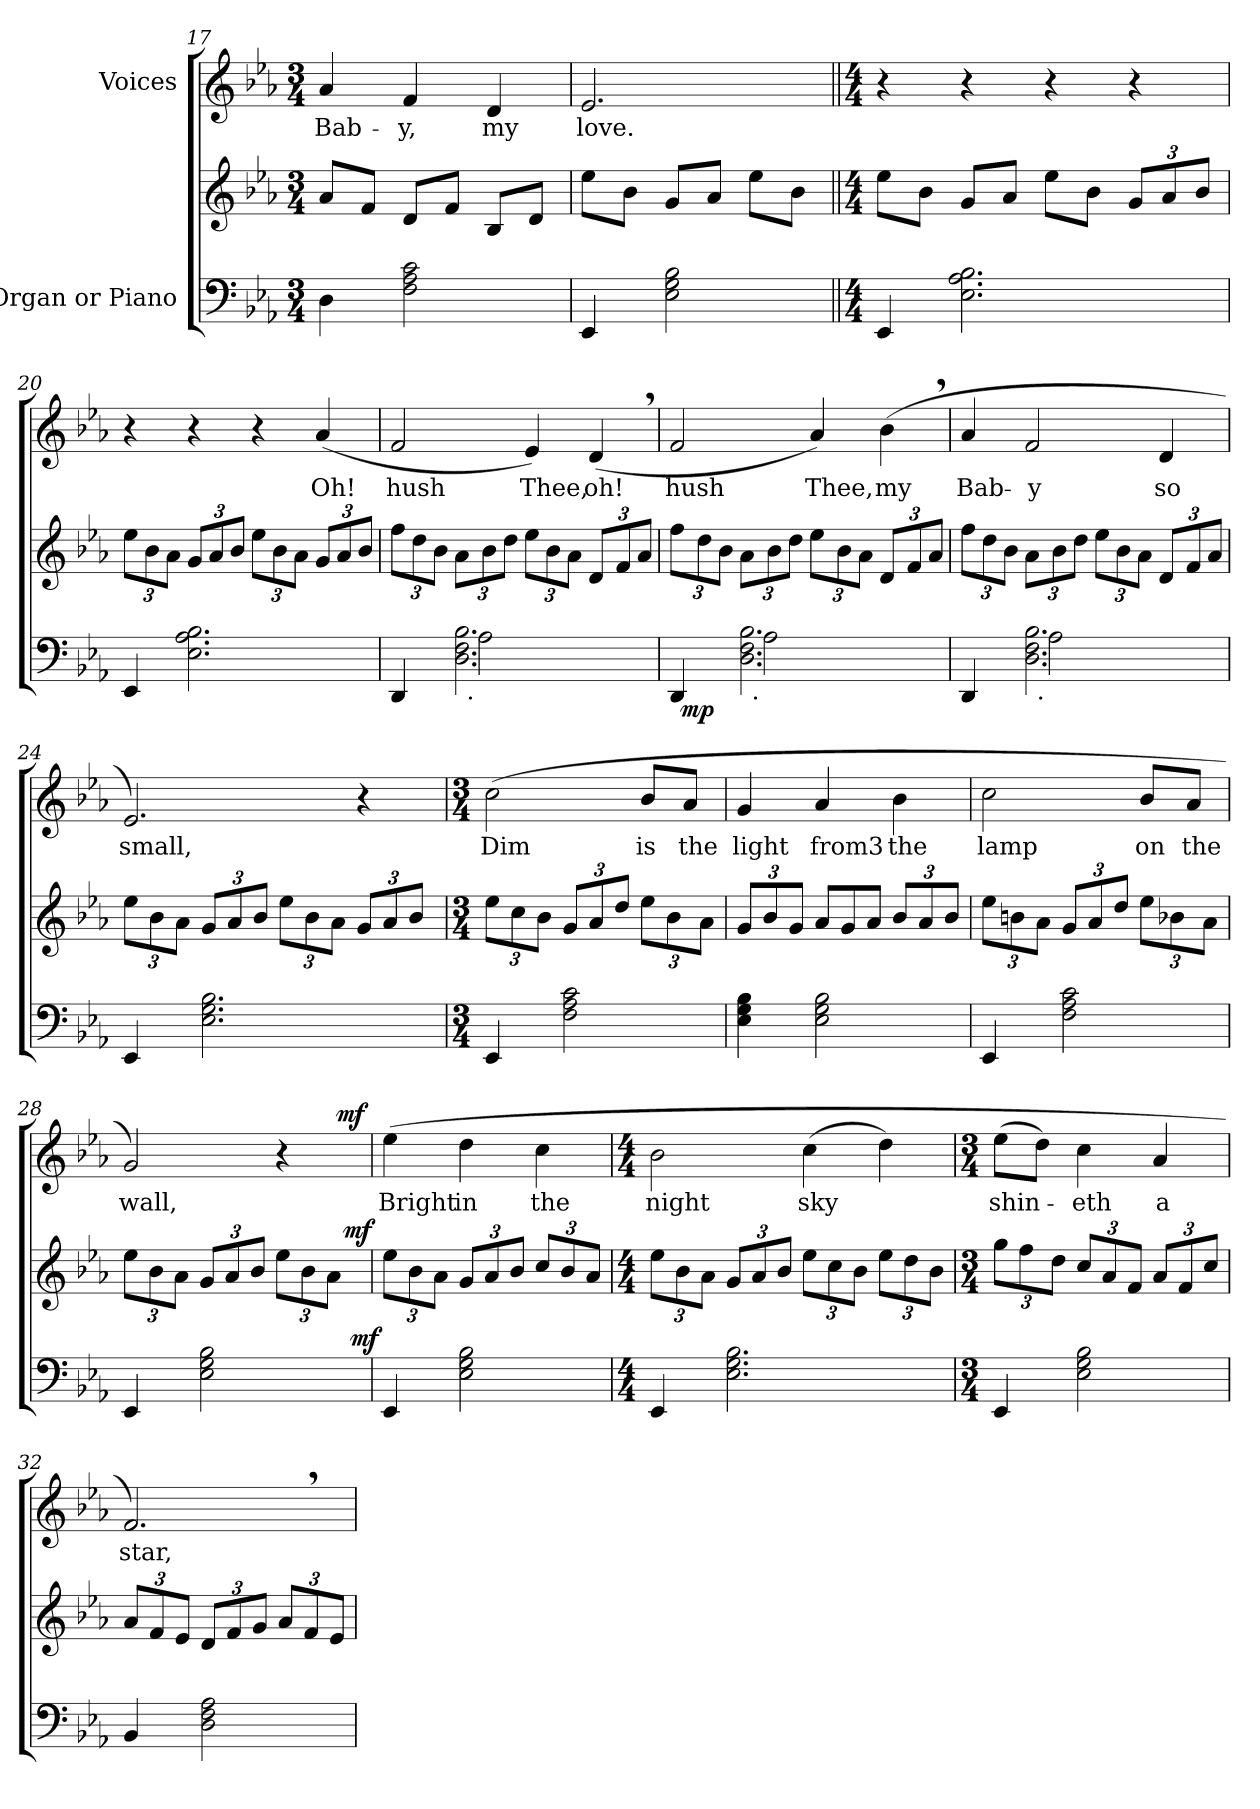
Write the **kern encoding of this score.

**kern	**kern	**dynam	**kern	**text	**dynam
*part2	*part2	*part2	*part1	*part1	*part1
*staff3	*staff2	*staff2/3	*staff1	*staff1	*staff1
*I"Organ or Piano	*	*	*I"Voices	*	*
!!LO:PB:g=z
*clefF4	*clefG2	*	*clefG2	*	*
*k[b-e-a-]	*k[b-e-a-]	*	*k[b-e-a-]	*	*
*E-:	*E-:	*	*E-:	*	*
*M3/4	*M3/4	*	*M3/4	*	*
=17	=17	=17	=17	=17	=17
!	!	!	!	!LO:LY:b	!
4D\	8a-/L	.	4a-/	Bab-	.
.	8f/J	.	.	.	.
!	!	!	!	!LO:LY:b	!
2F\ 2A-\ 2c\	8d/L	.	4f/	-y,	.
.	8f/J	.	.	.	.
!	!	!	!	!LO:LY:b	!
.	8B-/L	.	4d/	my	.
.	8d/J	.	.	.	.
=18	=18	=18	=18	=18	=18
!	!	!	!	!LO:LY:b	!
4EE-/	8ee-\L	.	2.e-/	love.	.
.	8b-\J	.	.	.	.
2E-\ 2G\ 2B-\	8g/L	.	.	.	.
.	8a-/J	.	.	.	.
.	8ee-\L	.	.	.	.
.	8b-\J	.	.	.	.
=19||	=19||	=19||	=19||	=19||	=19||
*M4/4	*M4/4	*	*M4/4	*	*
4EE-/	8ee-\L	.	4r	.	.
.	8b-\J	.	.	.	.
2.E-\ 2.A-\ 2.B-\	8g/L	.	4r	.	.
.	8a-/J	.	.	.	.
.	8ee-\L	.	4r	.	.
.	8b-\J	.	.	.	.
*	*Xbrackettup	*	*	*	*
.	12g/L	.	4r	.	.
.	12a-/	.	.	.	.
.	12b-/J	.	.	.	.
=20	=20	=20	=20	=20	=20
4EE-/	12ee-\L	.	4r	.	.
.	12b-\	.	.	.	.
.	12a-\J	.	.	.	.
2.E-\ 2.A-\ 2.B-\	12g/L	.	4r	.	.
.	12a-/	.	.	.	.
.	12b-/J	.	.	.	.
.	12ee-\L	.	4r	.	.
.	12b-\	.	.	.	.
.	12a-\J	.	.	.	.
!	!	!	!	!LO:LY:b	!
.	12g/L	.	(4a-/	Oh!	.
.	12a-/	.	.	.	.
.	12b-/J	.	.	.	.
!!LO:LB:g=z
=21	=21	=21	=21	=21	=21
*^	*	*	*	*	*
!	!	!	!	!	!LO:LY:b	!
*	*^	*	*	*	*	*
4DD/	4ryy	4ryy	12ff\L	.	2f/	hush	.
.	.	.	12dd\	.	.	.	.
.	.	.	12b-\J	.	.	.	.
2.D\ 2.F\ 2.B-\	2A-\	32ryy	12a-\L	.	.	.	.
!	!	!LO:TX:b:t=.	!	!	!	!	!
.	.	2ryy	.	.	.	.	.
.	.	.	12b-\	.	.	.	.
.	.	.	12dd\J	.	.	.	.
!	!	!	!	!	!	!LO:LY:b	!
.	.	.	12ee-\L	.	4e-/)	Thee,	.
.	.	.	12b-\	.	.	.	.
.	.	.	12a-\J	.	.	.	.
!	!	!	!	!	!	!LO:LY:b	!
.	4ryy	.	12d/L	.	(4d,>/	oh!	.
.	.	8..ryy	.	.	.	.	.
.	.	.	12f/	.	.	.	.
.	.	.	12a-/J	.	.	.	.
=22	=22	=22	=22	=22	=22	=22	=22
!	!	!	!	!	!	!LO:LY:b	!
*	*	*^	*	*	*	*	*
4DD/	4ryy	32ryy	4ryy	12ff\L	.	2f/	hush	.
!	!	!	!	!	!LO:DY:b=2	!	!	!
.	.	2ryy	.	.	mp	.	.	.
.	.	.	.	12dd\	.	.	.	.
.	.	.	.	12b-\J	.	.	.	.
2.D\ 2.F\ 2.B-\	2A-\	.	32ryy	12a-\L	.	.	.	.
!	!	!	!LO:TX:b:t=.	!	!	!	!	!
.	.	.	2ryy	.	.	.	.	.
.	.	.	.	12b-\	.	.	.	.
.	.	.	.	12dd\J	.	.	.	.
!	!	!	!	!	!	!	!LO:LY:b	!
.	.	.	.	12ee-\L	.	4a-/)	Thee,	.
.	.	4...ryy	.	.	.	.	.	.
.	.	.	.	12b-\	.	.	.	.
.	.	.	.	12a-\J	.	.	.	.
!	!	!	!	!	!	!	!LO:LY:b	!
.	4ryy	.	.	12d/L	.	(>4b-,>\	my	.
.	.	.	8..ryy	.	.	.	.	.
.	.	.	.	12f/	.	.	.	.
.	.	.	.	12a-/J	.	.	.	.
=23	=23	=23	=23	=23	=23	=23	=23	=23
!	!	!	!	!	!	!	!LO:LY:b	!
*	*	*v	*v	*	*	*	*	*
4DD/	4ryy	4ryy	12ff\L	.	4a-/	Bab-	.
.	.	.	12dd\	.	.	.	.
.	.	.	12b-\J	.	.	.	.
!	!	!	!	!	!	!LO:LY:b	!
2.D\ 2.F\ 2.B-\	2A-\	32ryy	12a-\L	.	2f/	-y	.
!	!	!LO:TX:b:t=.	!	!	!	!	!
.	.	2ryy	.	.	.	.	.
.	.	.	12b-\	.	.	.	.
.	.	.	12dd\J	.	.	.	.
.	.	.	12ee-\L	.	.	.	.
.	.	.	12b-\	.	.	.	.
.	.	.	12a-\J	.	.	.	.
!	!	!	!	!	!	!LO:LY:b	!
.	4ryy	.	12d/L	.	4d/	so	.
.	.	8..ryy	.	.	.	.	.
.	.	.	12f/	.	.	.	.
.	.	.	12a-/J	.	.	.	.
!!LO:LB:g=z
=24	=24	=24	=24	=24	=24	=24	=24
!	!	!	!	!	!	!LO:LY:b	!
*v	*v	*v	*^	*	*	*	*
4EE-/	12ee-\L	3%2ryy	.	2.e-/)	small,	.
.	12b-\	.	.	.	.	.
.	12a-\J	.	.	.	.	.
2.E-\ 2.G\ 2.B-\	12g/L	.	.	.	.	.
.	12a-/	.	.	.	.	.
.	12b-/J	.	.	.	.	.
.	12ee-\L	.	.	.	.	.
.	12b-\	.	.	.	.	.
.	12a-\J	6ryy	.	.	.	.
.	12g/L	.	.	4r	.	.
.	12a-/	12ryy	.	.	.	.
.	12b-/J	48.ryy	.	.	.	.
!	!	!	!LO:DY:b	!	!	!
!	!	!	!LO:DY:n=1:a	!	!	!
.	.	24ryy	mp mp	.	.	.
.	.	96ryy	.	.	.	.
*	*v	*v	*	*	*	*
=25	=25	=25	=25	=25	=25
*M3/4	*M3/4	*	*M3/4	*	*
*	*^	*	*	*	*
!	!	!	!	!	!LO:LY:b	!
*	*v	*v	*	*	*	*
4EE-/	12ee-\L	.	(>2cc\	Dim	.
.	12cc\	.	.	.	.
.	12b-\J	.	.	.	.
2F\ 2A-\ 2c\	12g/L	.	.	.	.
.	12a-/	.	.	.	.
.	12dd/J	.	.	.	.
!	!	!	!	!LO:LY:b	!
.	12ee-\L	.	8b-/L	is	.
.	12b-\	.	.	.	.
!	!	!	!	!LO:LY:b	!
.	.	.	8a-/J	the	.
.	12a-\J	.	.	.	.
=26	=26	=26	=26	=26	=26
!	!	!	!	!LO:LY:b	!
4E-\ 4G\ 4B-\	12g/L	.	4g/	light	.
.	12b-/	.	.	.	.
.	12g/J	.	.	.	.
*	*Xtuplet	*	*	*	*
!	!	!	!	!LO:LY:b	!
2E-\ 2G\ 2B-\	12a-/L	.	4a-/	from3	.
.	12g/	.	.	.	.
.	12a-/J	.	.	.	.
*	*tuplet	*	*	*	*
!	!	!	!	!LO:LY:b	!
.	12b-/L	.	4b-\	the	.
.	12a-/	.	.	.	.
.	12b-/J	.	.	.	.
!!LO:LB:g=z
=27	=27	=27	=27	=27	=27
!	!	!	!	!LO:LY:b	!
4EE-/	12ee-\L	.	2cc\	lamp	.
.	12bn\	.	.	.	.
.	12a-\J	.	.	.	.
2F\ 2A-\ 2c\	12g/L	.	.	.	.
.	12a-/	.	.	.	.
.	12dd/J	.	.	.	.
!	!	!	!	!LO:LY:b	!
.	12ee-\L	.	8b-/L	on	.
.	12b-X\	.	.	.	.
!	!	!	!	!LO:LY:b	!
.	.	.	8a-/J	the	.
.	12a-\J	.	.	.	.
=28	=28	=28	=28	=28	=28
!	!	!	!	!LO:LY:b	!
*^	*^	*	*^	*	*
4EE-/	3%2ryy	12ee-\L	3%2ryy	.	2g/)	2ryy	wall,	.
.	.	12b-\	.	.	.	.	.	.
.	.	12a-\J	.	.	.	.	.	.
2E-\ 2G\ 2B-\	.	12g/L	.	.	.	.	.	.
.	.	12a-/	.	.	.	.	.	.
.	.	12b-/J	.	.	.	.	.	.
.	.	12ee-\L	.	.	4r	8.ryy	.	.
.	.	12b-\	.	.	.	.	.	.
.	24ryy	12a-\J	48.ryy	.	.	.	.	.
!	!	!	!	!	!	!	!	!LO:DY:a
.	.	.	.	.	.	16ryy	.	mf
!	!	!	!	!LO:DY:a	!	!	!	!
.	.	.	24ryy	mf	.	.	.	.
!	!	!	!	!LO:DY:a=2	!	!	!	!
.	24ryy	.	.	mf	.	.	.	.
.	.	.	96ryy	.	.	.	.	.
=29	=29	=29	=29	=29	=29	=29	=29	=29
!	!	!	!	!	!	!	!LO:LY:b	!
*v	*v	*	*	*	*v	*v	*	*
*	*v	*v	*	*	*	*
4EE-/	12ee-\L	.	(>4ee-\	Bright	.
.	12b-\	.	.	.	.
.	12a-\J	.	.	.	.
!	!	!	!	!LO:LY:b	!
2E-\ 2G\ 2B-\	12g/L	.	4dd\	in	.
.	12a-/	.	.	.	.
.	12b-/J	.	.	.	.
!	!	!	!	!LO:LY:b	!
.	12cc/L	.	4cc\	the	.
.	12b-/	.	.	.	.
.	12a-/J	.	.	.	.
!!LO:LB:g=z
=30	=30	=30	=30	=30	=30
*M4/4	*M4/4	*	*M4/4	*	*
!	!	!	!	!LO:LY:b	!
4EE-/	12ee-\L	.	2b-\	night	.
.	12b-\	.	.	.	.
.	12a-\J	.	.	.	.
2.E-\ 2.G\ 2.B-\	12g/L	.	.	.	.
.	12a-/	.	.	.	.
.	12b-/J	.	.	.	.
!	!	!	!	!LO:LY:b	!
.	12ee-\L	.	(>4cc\	sky	.
.	12cc\	.	.	.	.
.	12b-\J	.	.	.	.
.	12ee-\L	.	4dd\)	.	.
.	12dd\	.	.	.	.
.	12b-\J	.	.	.	.
=31	=31	=31	=31	=31	=31
*M3/4	*M3/4	*	*M3/4	*	*
!	!	!	!	!LO:LY:b	!
4EE-/	12gg\L	.	(>8ee-\L	shin-	.
.	12ff\	.	.	.	.
.	.	.	8dd\J)	.	.
.	12dd\J	.	.	.	.
!	!	!	!	!LO:LY:b	!
2E-\ 2G\ 2B-\	12cc/L	.	4cc\	-eth	.
.	12a-/	.	.	.	.
.	12f/J	.	.	.	.
!	!	!	!	!LO:LY:b	!
.	12a-/L	.	4a-/	a	.
.	12f/	.	.	.	.
.	12cc/J	.	.	.	.
=32	=32	=32	=32	=32	=32
!	!	!	!	!LO:LY:b	!
4BB-/	12a-/L	.	2.f,>/)	star,	.
.	12f/	.	.	.	.
.	12e-/J	.	.	.	.
2D\ 2F\ 2A-\	12d/L	.	.	.	.
.	12f/	.	.	.	.
.	12g/J	.	.	.	.
.	12a-/L	.	.	.	.
.	12f/	.	.	.	.
.	12e-/J	.	.	.	.
=	=	=	=	=	=
*-	*-	*-	*-	*-	*-
